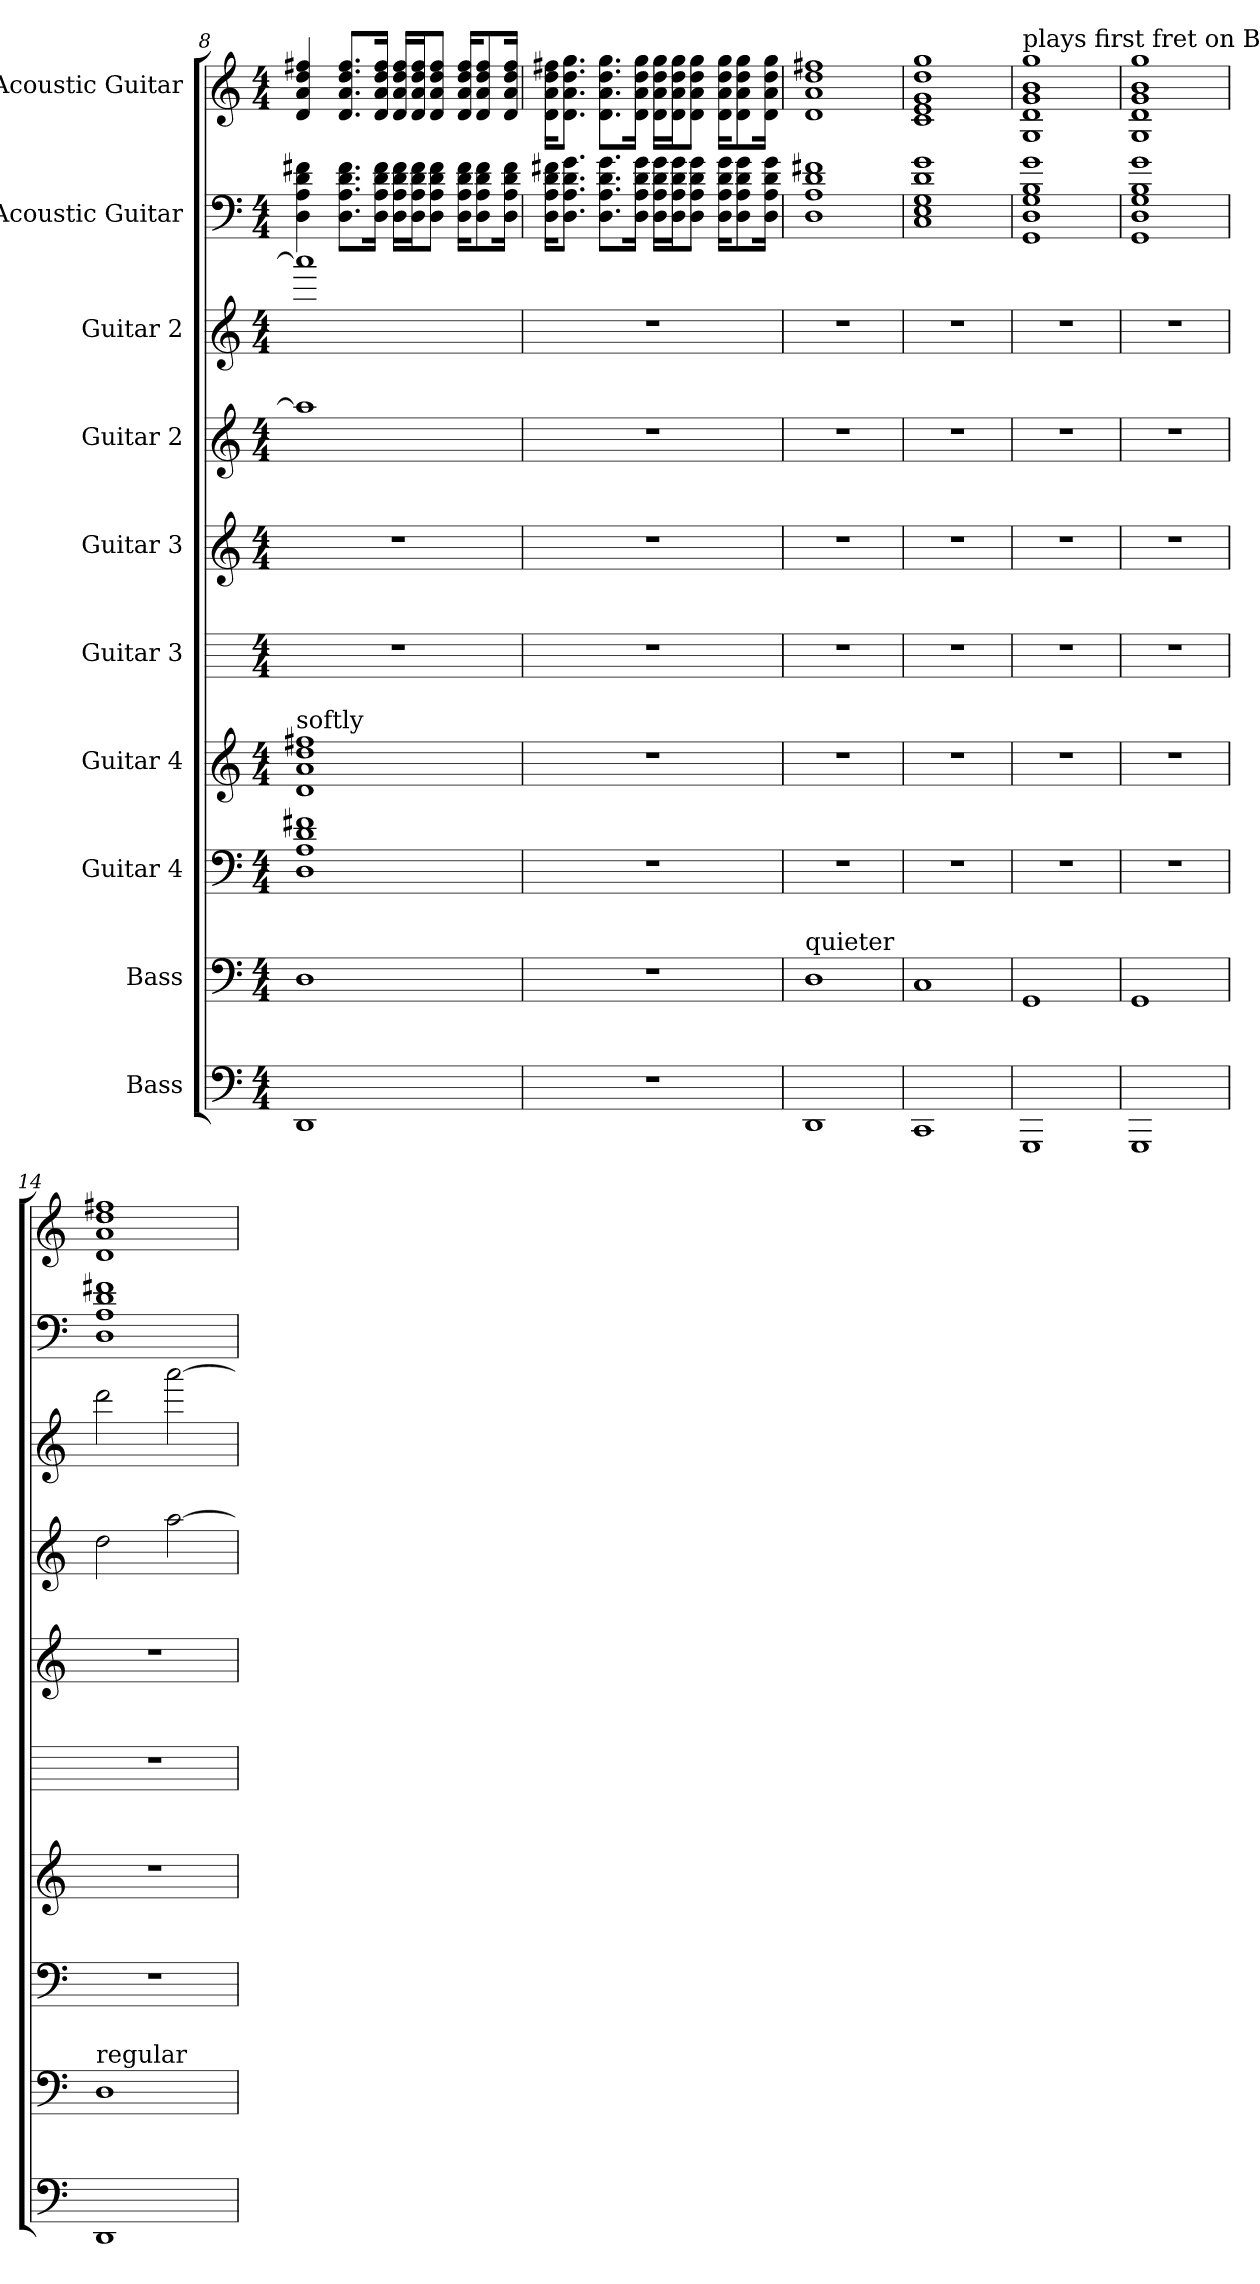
**kern	**kern	**kern	**kern	**kern	**kern	**kern	**kern	**kern	**kern
*part10	*part9	*part8	*part7	*part6	*part5	*part4	*part3	*part2	*part1
*staff10	*staff9	*staff8	*staff7	*staff6	*staff5	*staff4	*staff3	*staff2	*staff1
*I"Bass	*I"Bass	*I"Guitar 4	*I"Guitar 4	*I"Guitar 3	*I"Guitar 3	*I"Guitar 2	*I"Guitar 2	*I"Acoustic Guitar	*I"Acoustic Guitar
*	*clefF4	*	*clefG2	*	*clefG2	*	*clefG2	*	*clefG2
*	*ITrd7c12	*	*ITrd7c12	*	*ITrd7c12	*	*ITrd7c12	*	*ITrd7c12
*k[]	*k[]	*k[]	*k[]	*k[]	*k[]	*k[]	*k[]	*k[]	*k[]
*M4/4	*M4/4	*M4/4	*M4/4	*M4/4	*M4/4	*M4/4	*M4/4	*M4/4	*M4/4
=8	=8	=8	=8	=8	=8	=8	=8	=8	=8
!	!	!	!LO:TX:a:t=softly	!	!	!	!	!	!
1DD	1DD	1D 1A 1d 1f#X	1D 1A 1d 1f#X	1r	1r	1aa]	1aa]	4D\ 4A\ 4d\ 4f#X\	4D/ 4A/ 4d/ 4f#X/
.	.	.	.	.	.	.	.	8.D\ 8.A\ 8.d\ 8.f#\L	8.D/ 8.A/ 8.d/ 8.f#/L
.	.	.	.	.	.	.	.	16D\ 16A\ 16d\ 16f#\Jk	16D/ 16A/ 16d/ 16f#/Jk
.	.	.	.	.	.	.	.	16D\ 16A\ 16d\ 16f#\LL	16D/ 16A/ 16d/ 16f#/LL
.	.	.	.	.	.	.	.	16D\ 16A\ 16d\ 16f#\J	16D/ 16A/ 16d/ 16f#/J
.	.	.	.	.	.	.	.	8D\ 8A\ 8d\ 8f#\J	8D/ 8A/ 8d/ 8f#/J
.	.	.	.	.	.	.	.	16D\ 16A\ 16d\ 16f#\KL	16D/ 16A/ 16d/ 16f#/KL
.	.	.	.	.	.	.	.	8D\ 8A\ 8d\ 8f#\	8D/ 8A/ 8d/ 8f#/
.	.	.	.	.	.	.	.	16D\ 16A\ 16d\ 16f#\Jk	16D/ 16A/ 16d/ 16f#/Jk
=9	=9	=9	=9	=9	=9	=9	=9	=9	=9
1r	1r	1r	1r	1r	1r	1r	1r	16D\ 16A\ 16d\ 16f#X\KL	16D\ 16A\ 16d\ 16f#X\KL
.	.	.	.	.	.	.	.	8.D\ 8.A\ 8.d\ 8.g\J	8.D\ 8.A\ 8.d\ 8.g\J
.	.	.	.	.	.	.	.	8.D\ 8.A\ 8.d\ 8.g\L	8.D\ 8.A\ 8.d\ 8.g\L
.	.	.	.	.	.	.	.	16D\ 16A\ 16d\ 16g\Jk	16D\ 16A\ 16d\ 16g\Jk
.	.	.	.	.	.	.	.	16D\ 16A\ 16d\ 16g\LL	16D\ 16A\ 16d\ 16g\LL
.	.	.	.	.	.	.	.	16D\ 16A\ 16d\ 16g\J	16D\ 16A\ 16d\ 16g\J
.	.	.	.	.	.	.	.	8D\ 8A\ 8d\ 8g\J	8D\ 8A\ 8d\ 8g\J
.	.	.	.	.	.	.	.	16D\ 16A\ 16d\ 16g\KL	16D\ 16A\ 16d\ 16g\KL
.	.	.	.	.	.	.	.	8D\ 8A\ 8d\ 8g\	8D\ 8A\ 8d\ 8g\
.	.	.	.	.	.	.	.	16D\ 16A\ 16d\ 16g\Jk	16D\ 16A\ 16d\ 16g\Jk
=10	=10	=10	=10	=10	=10	=10	=10	=10	=10
!	!LO:TX:a:t=quieter	!	!	!	!	!	!	!	!
1DD	1DD	1r	1r	1r	1r	1r	1r	1D 1A 1d 1f#X	1D 1A 1d 1f#X
=11	=11	=11	=11	=11	=11	=11	=11	=11	=11
1CC	1CC	1r	1r	1r	1r	1r	1r	1C 1E 1G 1d 1g	1C 1E 1G 1d 1g
=12	=12	=12	=12	=12	=12	=12	=12	=12	=12
!	!	!	!	!	!	!	!	!	!LO:TX:a:t=plays first fret on B string arbitrarily
1GGG	1GGG	1r	1r	1r	1r	1r	1r	1GG 1D 1G 1B 1g	1GG 1D 1G 1B 1g
!!LO:PB:g=z
=13	=13	=13	=13	=13	=13	=13	=13	=13	=13
1GGG	1GGG	1r	1r	1r	1r	1r	1r	1GG 1D 1G 1B 1g	1GG 1D 1G 1B 1g
=14	=14	=14	=14	=14	=14	=14	=14	=14	=14
!	!LO:TX:a:t=regular	!	!	!	!	!	!	!	!
1DD	1DD	1r	1r	1r	1r	2dd\	2dd\	1D 1A 1d 1f#X	1D 1A 1d 1f#X
.	.	.	.	.	.	[2aa\	[2aa\	.	.
=	=	=	=	=	=	=	=	=	=
*-	*-	*-	*-	*-	*-	*-	*-	*-	*-
